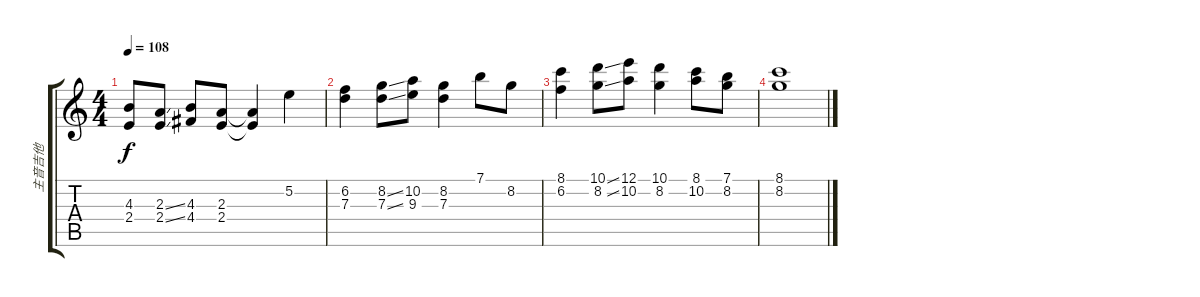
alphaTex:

\track ("主音吉他" "主音吉他") {instrument acousticguitarsteel}
\staff {score tabs}
\tuning (E4 B3 G3 D3 A2 E2) {hide}
\ts (4 4)
\tempo 108
\clef g2
\ks c
(4.3 2.4).8{dy f} (2.3{ss} 2.4{ss}).8 (4.3 4.4).8 (2.3 2.4).8 (2.3{t} 2.4{t}).4 5.2.4 |
(6.2 7.3).4 (8.2{ss} 7.3{ss}).8 (10.2 9.3).8 (8.2 7.3).4 7.1.8 8.2.8 |
(8.1 6.2).4 (10.1{ss} 8.2{ss}).8 (12.1 10.2).8 (10.1 8.2).4 (8.1 10.2).8 (7.1 8.2).8 |
(8.1 8.2).1
